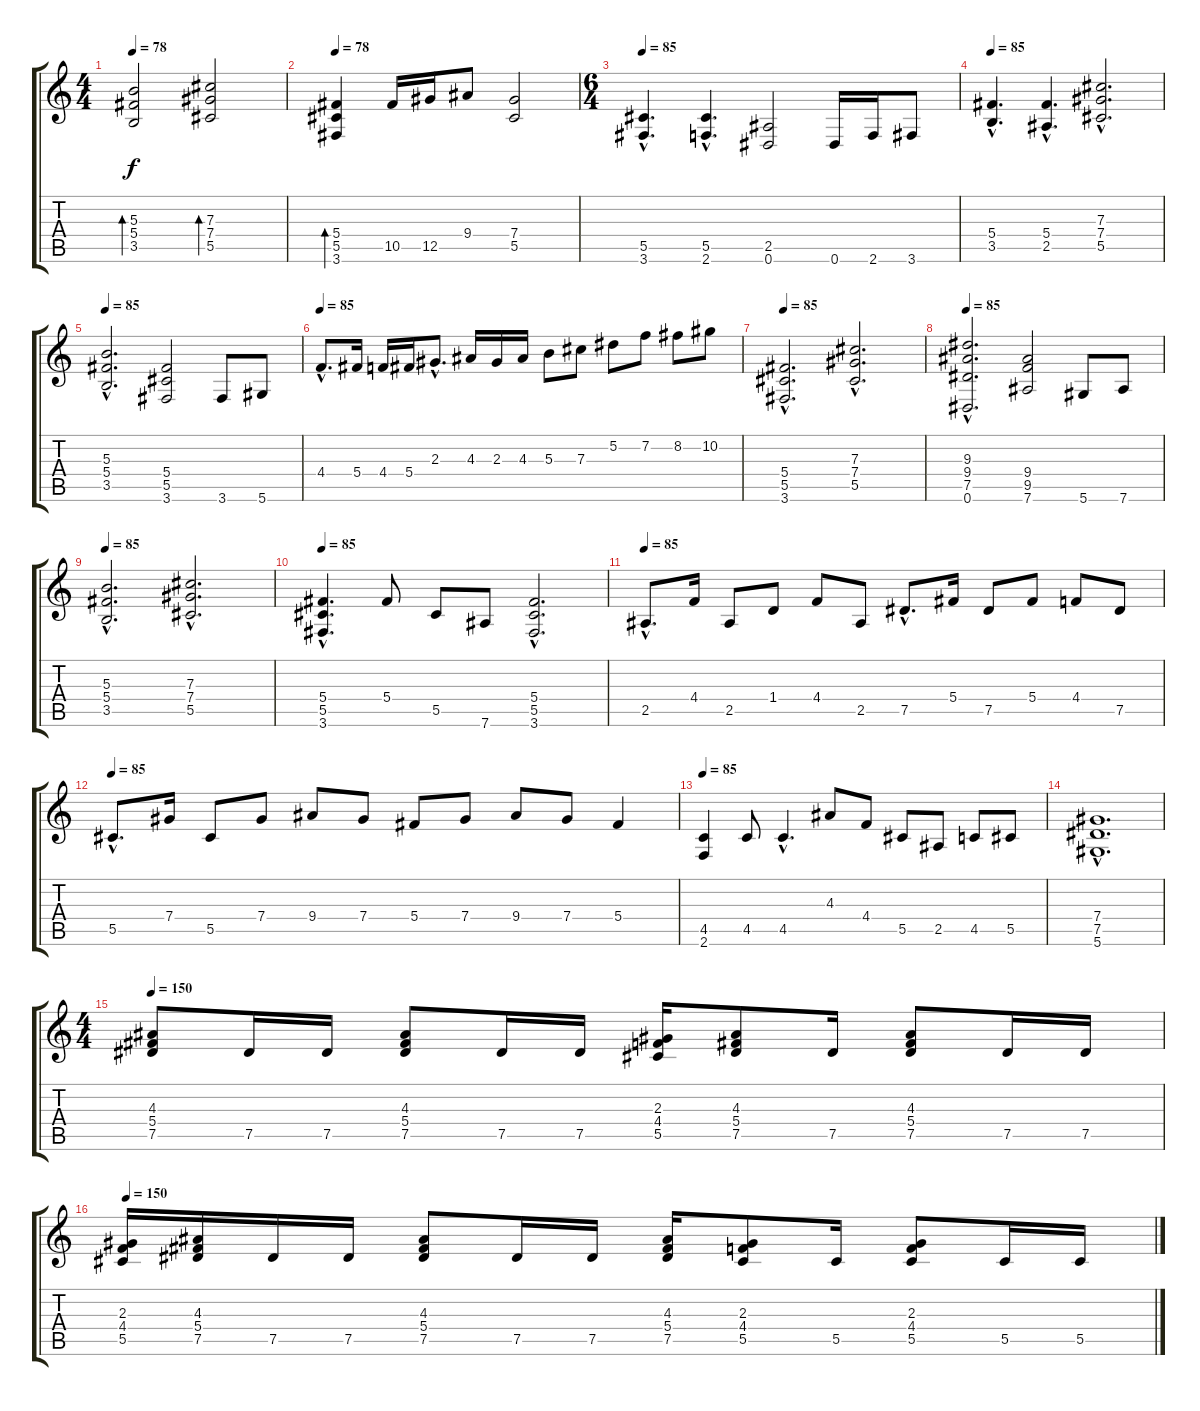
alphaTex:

\track "" {instrument distortionguitar}
\staff {score tabs}
\tuning (Eb4 Bb3 Gb3 Db3 Ab2 Eb2) {hide}
\ts (4 4)
\tempo 78
\clef g2
\ks c
(5.3 5.4 3.5).2{bd 240 dy f} (7.3 7.4 5.5).2{bd 240} |
\tempo 78
(5.4 5.5 3.6).4{bd 240 instrument electricguitarjazz} 10.5.16 12.5.16 9.4.8 (7.4 5.5).2 |
\ts (6 4)
\tempo 85
(5.5{hac} 3.6{hac}).4{d instrument distortionguitar} (5.5{hac} 2.6{hac}).4{d} (2.5 0.6).2 0.6.16 2.6.16 3.6.8 |
\tempo 85
(5.4{hac} 3.5{hac}).4{d} (5.4{hac} 2.5{hac}).4{d} (7.3{hac} 7.4{hac} 5.5{hac}).2{d} |
\tempo 85
(5.3{hac} 5.4{hac} 3.5{hac}).2{d} (5.4 5.5 3.6).2 3.6.8 5.6.8 |
\tempo 85
4.4{hac}.8{d} 5.4.16 4.4.16 5.4.16 2.3{hac}.8{d} 4.3.16 2.3.16 4.3.16 5.3.8 7.3.8 5.2.8 7.2.8 8.2.8 10.2.8 |
\tempo 85
(5.4{hac} 5.5{hac} 3.6{hac}).2{d} (7.3{hac} 7.4{hac} 5.5{hac}).2{d} |
\tempo 85
(9.3{hac} 9.4{hac} 7.5{hac} 0.6{hac}).2{d} (9.4 9.5 7.6).2 5.6.8 7.6.8 |
\tempo 85
(5.3{hac} 5.4{hac} 3.5{hac}).2{d} (7.3{hac} 7.4{hac} 5.5{hac}).2{d} |
\tempo 85
(5.4{hac} 5.5{hac} 3.6{hac}).4{d} 5.4.8 5.5.8 7.6.8 (5.4{hac} 5.5{hac} 3.6{hac}).2{d} |
\tempo 85
2.5{hac}.8{d} 4.4.16 2.5.8 1.4.8 4.4.8 2.5.8 7.5{hac}.8{d} 5.4.16 7.5.8 5.4.8 4.4.8 7.5.8 |
\tempo 85
5.5{hac}.8{d} 7.4.16 5.5.8 7.4.8 9.4.8 7.4.8 5.4.8 7.4.8 9.4.8 7.4.8 5.4.4 |
\tempo 85
(4.5 2.6).4 4.5.8 4.5{hac}.4{d} 4.3.8 4.4.8 5.5.8 2.5.8 4.5.8 5.5.8 |
(7.4{hac} 7.5{hac} 5.6{hac}).1{d} |
\ts (4 4)
\tempo 150
(4.3 5.4 7.5).8{instrument electricguitarclean} 7.5.16 7.5.16 (4.3 5.4 7.5).8 7.5.16 7.5.16 (2.3 4.4 5.5).16 (4.3 5.4 7.5).8 7.5.16 (4.3 5.4 7.5).8 7.5.16 7.5.16 |
\tempo 150
(2.3 4.4 5.5).16{instrument electricguitarclean} (4.3 5.4 7.5).16 7.5.16 7.5.16 (4.3 5.4 7.5).8 7.5.16 7.5.16 (4.3 5.4 7.5).16 (2.3 4.4 5.5).8 5.5.16 (2.3 4.4 5.5).8 5.5.16 5.5.16
